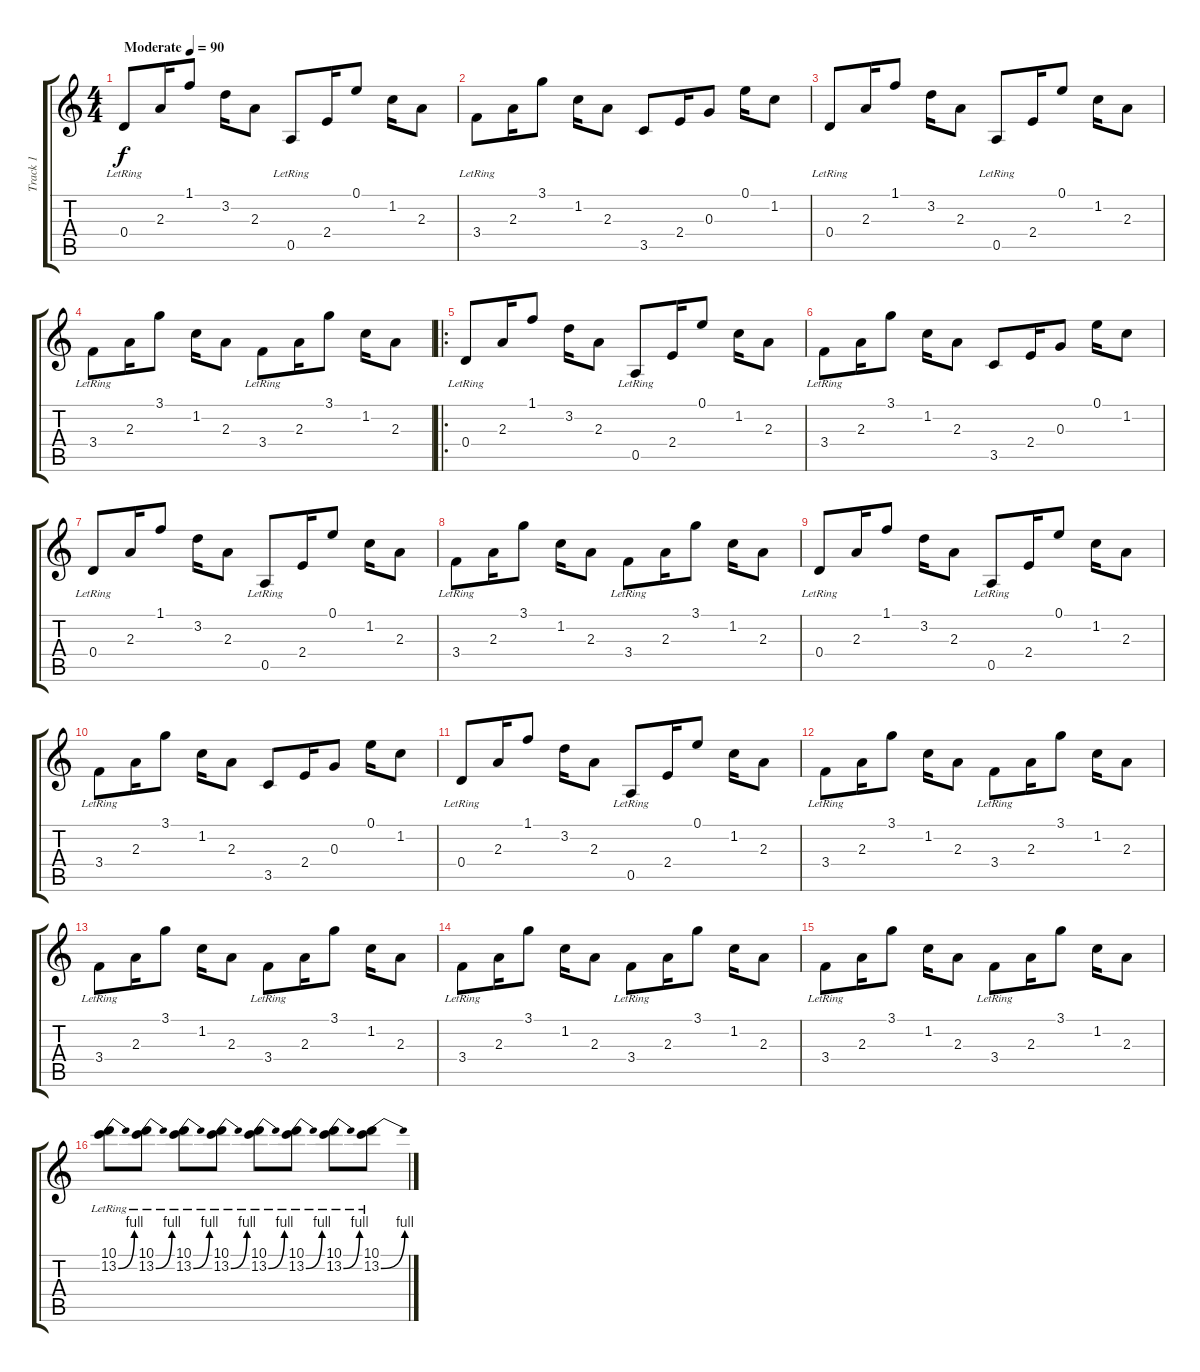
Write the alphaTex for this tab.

\track ("Track 1" "Track 1") {instrument electricguitarclean}
\staff {score tabs}
\tuning (E4 B3 G3 D3 A2 E2) {hide}
\ts (4 4)
\tempo (90 "Moderate")
\clef g2
\ks c
0.4{lr}.8{dy f instrument electricguitarclean} 2.3.16 1.1.8 3.2.16 2.3.8 0.5{lr}.8 2.4.16 0.1.8 1.2.16 2.3.8 |
3.4{lr}.8 2.3.16 3.1.8 1.2.16 2.3.8 3.5.8 2.4.16 0.3.8 0.1.16 1.2.8 |
0.4{lr}.8 2.3.16 1.1.8 3.2.16 2.3.8 0.5{lr}.8 2.4.16 0.1.8 1.2.16 2.3.8 |
3.4{lr}.8 2.3.16 3.1.8 1.2.16 2.3.8 3.4{lr}.8 2.3.16 3.1.8 1.2.16 2.3.8 |
\ro
0.4{lr}.8 2.3.16 1.1.8 3.2.16 2.3.8 0.5{lr}.8 2.4.16 0.1.8 1.2.16 2.3.8 |
3.4{lr}.8 2.3.16 3.1.8 1.2.16 2.3.8 3.5.8 2.4.16 0.3.8 0.1.16 1.2.8 |
0.4{lr}.8 2.3.16 1.1.8 3.2.16 2.3.8 0.5{lr}.8 2.4.16 0.1.8 1.2.16 2.3.8 |
3.4{lr}.8 2.3.16 3.1.8 1.2.16 2.3.8 3.4{lr}.8 2.3.16 3.1.8 1.2.16 2.3.8 |
0.4{lr}.8 2.3.16 1.1.8 3.2.16 2.3.8 0.5{lr}.8 2.4.16 0.1.8 1.2.16 2.3.8 |
3.4{lr}.8 2.3.16 3.1.8 1.2.16 2.3.8 3.5.8 2.4.16 0.3.8 0.1.16 1.2.8 |
0.4{lr}.8 2.3.16 1.1.8 3.2.16 2.3.8 0.5{lr}.8 2.4.16 0.1.8 1.2.16 2.3.8 |
3.4{lr}.8 2.3.16 3.1.8 1.2.16 2.3.8 3.4{lr}.8 2.3.16 3.1.8 1.2.16 2.3.8 |
3.4{lr}.8 2.3.16 3.1.8 1.2.16 2.3.8 3.4{lr}.8 2.3.16 3.1.8 1.2.16 2.3.8 |
3.4{lr}.8 2.3.16 3.1.8 1.2.16 2.3.8 3.4{lr}.8 2.3.16 3.1.8 1.2.16 2.3.8 |
3.4{lr}.8 2.3.16 3.1.8 1.2.16 2.3.8 3.4{lr}.8 2.3.16 3.1.8 1.2.16 2.3.8 |
(10.1{lr} 13.2{be (bend 0 0 60 4) lr}).8 (10.1{lr} 13.2{be (bend 0 0 60 4) lr}).8 (10.1{lr} 13.2{be (bend 0 0 60 4) lr}).8 (10.1{lr} 13.2{be (bend 0 0 60 4) lr}).8 (10.1{lr} 13.2{be (bend 0 0 60 4) lr}).8 (10.1{lr} 13.2{be (bend 0 0 60 4) lr}).8 (10.1{lr} 13.2{be (bend 0 0 60 4) lr}).8 (10.1{lr} 13.2{be (bend 0 0 60 4) lr}).8
